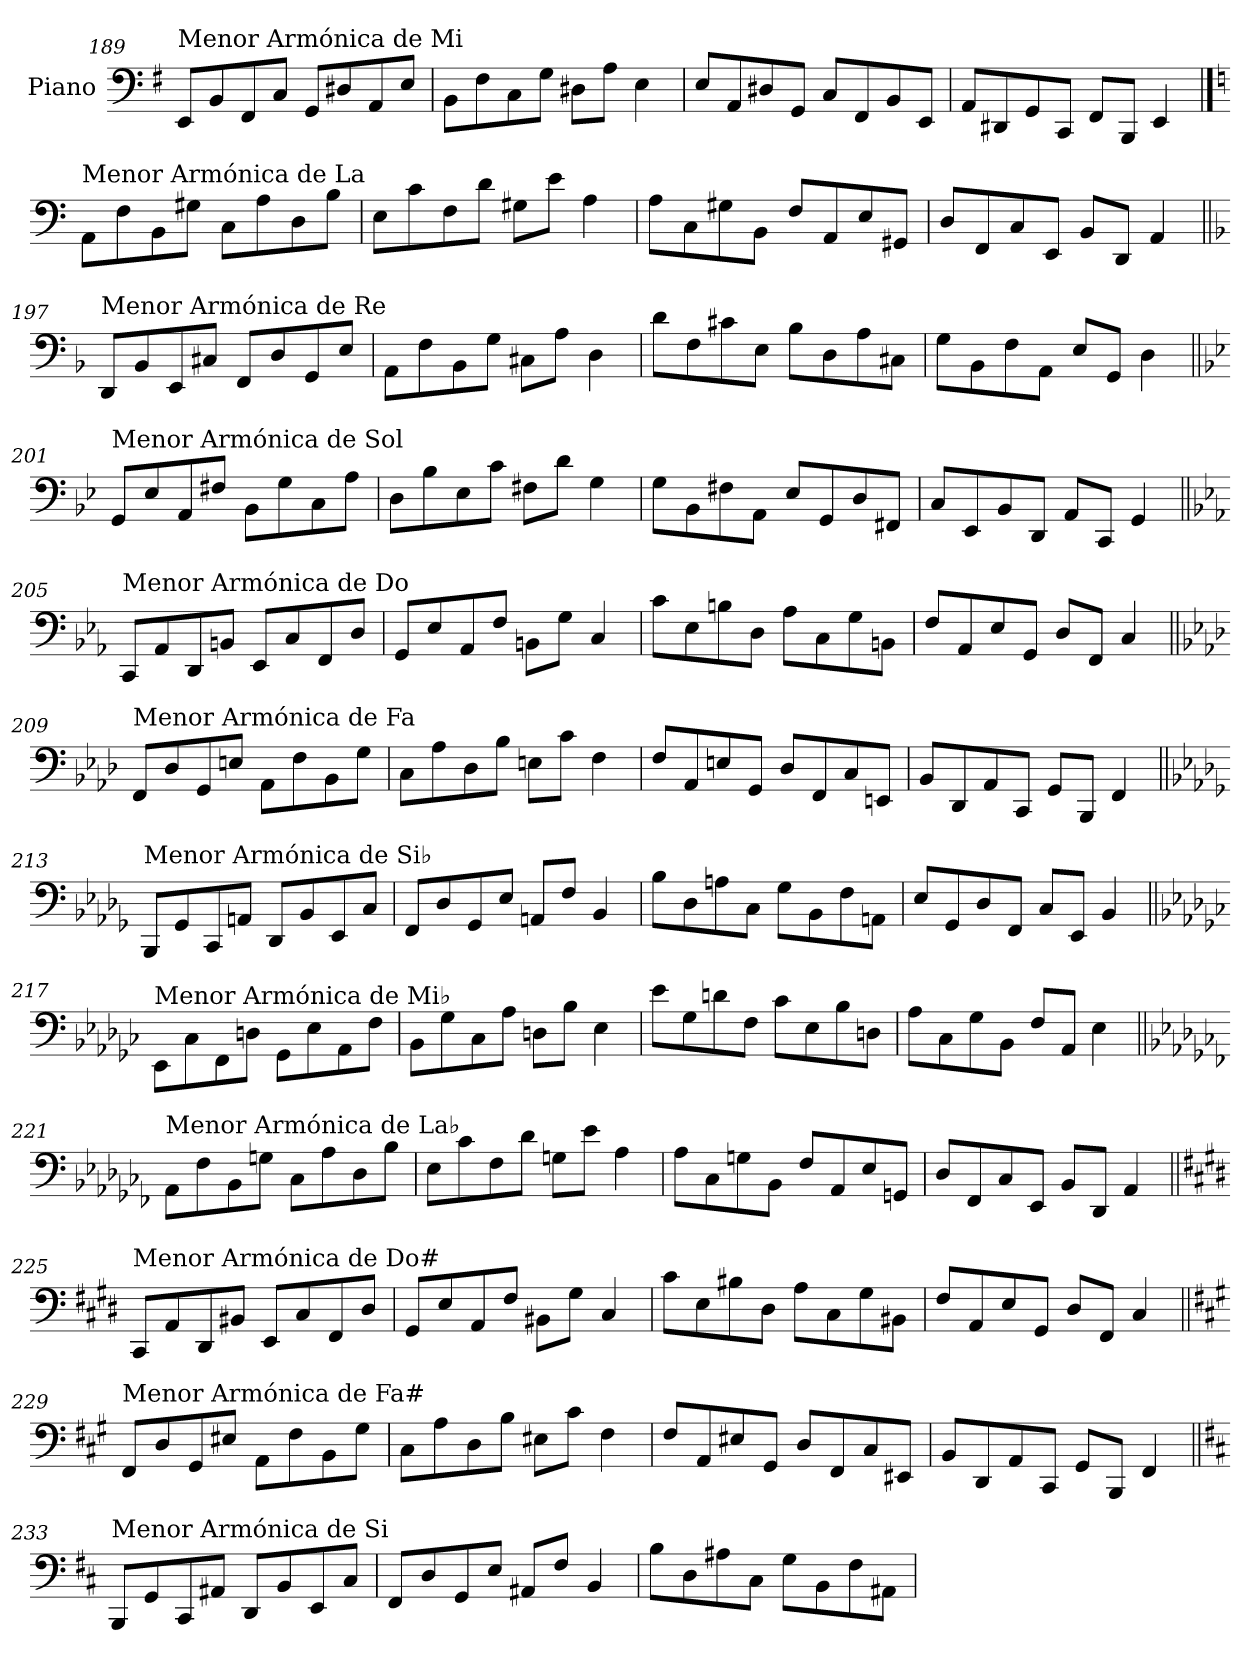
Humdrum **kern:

**kern
*part1
*staff1
*I"Piano
*I'Pno.
!!LO:LB:g=z
*clefF4
*k[f#]
=189
!LO:TX:a:t=Menor Armónica de Mi
8EE/L
8BB/
8FF#/
8C/J
8GG/L
8D#X/
8AA/
8E/J
=190
8BB\L
8F#\
8C\
8G\J
8D#X\L
8A\J
4E\
=191
8E/L
8AA/
8D#X/
8GG/J
8C/L
8FF#/
8BB/
8EE/J
=192
8AA/L
8DD#X/
8GG/
8CC/J
8FF#/L
8BBB/J
4EE/
!!LO:PB:g=z
==193
*k[]
!LO:TX:a:t=Menor Armónica de La
8AA\L
8F\
8BB\
8G#X\J
8C\L
8A\
8D\
8B\J
=194
8E\L
8c\
8F\
8d\J
8G#X\L
8e\J
4A\
=195
8A\L
8C\
8G#X\
8BB\J
8F/L
8AA/
8E/
8GG#X/J
=196
8D/L
8FF/
8C/
8EE/J
8BB/L
8DD/J
4AA/
!!LO:LB:g=z
=197||
*k[b-]
!LO:TX:a:t=Menor Armónica de Re
8DD/L
8BB-/
8EE/
8C#X/J
8FF/L
8D/
8GG/
8E/J
=198
8AA\L
8F\
8BB-\
8G\J
8C#X\L
8A\J
4D\
=199
8d\L
8F\
8c#X\
8E\J
8B-\L
8D\
8A\
8C#X\J
=200
8G\L
8BB-\
8F\
8AA\J
8E/L
8GG/J
4D\
!!LO:LB:g=z
=201||
*k[b-e-]
!LO:TX:a:t=Menor Armónica de Sol
8GG/L
8E-/
8AA/
8F#X/J
8BB-\L
8G\
8C\
8A\J
=202
8D\L
8B-\
8E-\
8c\J
8F#X\L
8d\J
4G\
=203
8G\L
8BB-\
8F#X\
8AA\J
8E-/L
8GG/
8D/
8FF#X/J
=204
8C/L
8EE-/
8BB-/
8DD/J
8AA/L
8CC/J
4GG/
!!LO:LB:g=z
=205||
*k[b-e-a-]
!LO:TX:a:t=Menor Armónica de Do
8CC/L
8AA-/
8DD/
8BBn/J
8EE-/L
8C/
8FF/
8D/J
=206
8GG/L
8E-/
8AA-/
8F/J
8BBn\L
8G\J
4C/
=207
8c\L
8E-\
8Bn\
8D\J
8A-\L
8C\
8G\
8BBn\J
=208
8F/L
8AA-/
8E-/
8GG/J
8D/L
8FF/J
4C/
!!LO:LB:g=z
=209||
*k[b-e-a-d-]
!LO:TX:a:t=Menor Armónica de Fa
8FF/L
8D-/
8GG/
8En/J
8AA-\L
8F\
8BB-\
8G\J
=210
8C\L
8A-\
8D-\
8B-\J
8En\L
8c\J
4F\
=211
8F/L
8AA-/
8En/
8GG/J
8D-/L
8FF/
8C/
8EEn/J
=212
8BB-/L
8DD-/
8AA-/
8CC/J
8GG/L
8BBB-/J
4FF/
!!LO:LB:g=z
=213||
*k[b-e-a-d-g-]
!LO:TX:a:t=Menor Armónica de Si♭
8BBB-/L
8GG-/
8CC/
8AAn/J
8DD-/L
8BB-/
8EE-/
8C/J
=214
8FF/L
8D-/
8GG-/
8E-/J
8AAn/L
8F/J
4BB-/
=215
8B-\L
8D-\
8An\
8C\J
8G-\L
8BB-\
8F\
8AAn\J
=216
8E-/L
8GG-/
8D-/
8FF/J
8C/L
8EE-/J
4BB-/
!!LO:PB:g=z
=217||
*k[b-e-a-d-g-c-]
!LO:TX:a:t=Menor Armónica de Mi♭
8EE-\L
8C-\
8FF\
8Dn\J
8GG-\L
8E-\
8AA-\
8F\J
=218
8BB-\L
8G-\
8C-\
8A-\J
8Dn\L
8B-\J
4E-\
=219
8e-\L
8G-\
8dn\
8F\J
8c-\L
8E-\
8B-\
8Dn\J
=220
8A-\L
8C-\
8G-\
8BB-\J
8F/L
8AA-/J
4E-\
!!LO:LB:g=z
=221||
*k[b-e-a-d-g-c-f-]
!LO:TX:a:t=Menor Armónica de La♭
8AA-\L
8F-\
8BB-\
8Gn\J
8C-\L
8A-\
8D-\
8B-\J
=222
8E-\L
8c-\
8F-\
8d-\J
8Gn\L
8e-\J
4A-\
=223
8A-\L
8C-\
8Gn\
8BB-\J
8F-/L
8AA-/
8E-/
8GGn/J
=224
8D-/L
8FF-/
8C-/
8EE-/J
8BB-/L
8DD-/J
4AA-/
!!LO:LB:g=z
=225||
*k[f#c#g#d#]
!LO:TX:a:t=Menor Armónica de Do#
8CC#/L
8AA/
8DD#/
8BB#X/J
8EE/L
8C#/
8FF#/
8D#/J
=226
8GG#/L
8E/
8AA/
8F#/J
8BB#X\L
8G#\J
4C#/
=227
8c#\L
8E\
8B#X\
8D#\J
8A\L
8C#\
8G#\
8BB#X\J
=228
8F#/L
8AA/
8E/
8GG#/J
8D#/L
8FF#/J
4C#/
!!LO:LB:g=z
=229||
*k[f#c#g#]
!LO:TX:a:t=Menor Armónica de Fa#
8FF#/L
8D/
8GG#/
8E#X/J
8AA\L
8F#\
8BB\
8G#\J
=230
8C#\L
8A\
8D\
8B\J
8E#X\L
8c#\J
4F#\
=231
8F#/L
8AA/
8E#X/
8GG#/J
8D/L
8FF#/
8C#/
8EE#X/J
=232
8BB/L
8DD/
8AA/
8CC#/J
8GG#/L
8BBB/J
4FF#/
!!LO:LB:g=z
=233||
*k[f#c#]
!LO:TX:a:t=Menor Armónica de Si
8BBB/L
8GG/
8CC#/
8AA#X/J
8DD/L
8BB/
8EE/
8C#/J
=234
8FF#/L
8D/
8GG/
8E/J
8AA#X/L
8F#/J
4BB/
=235
8B\L
8D\
8A#X\
8C#\J
8G\L
8BB\
8F#\
8AA#X\J
=
*-
